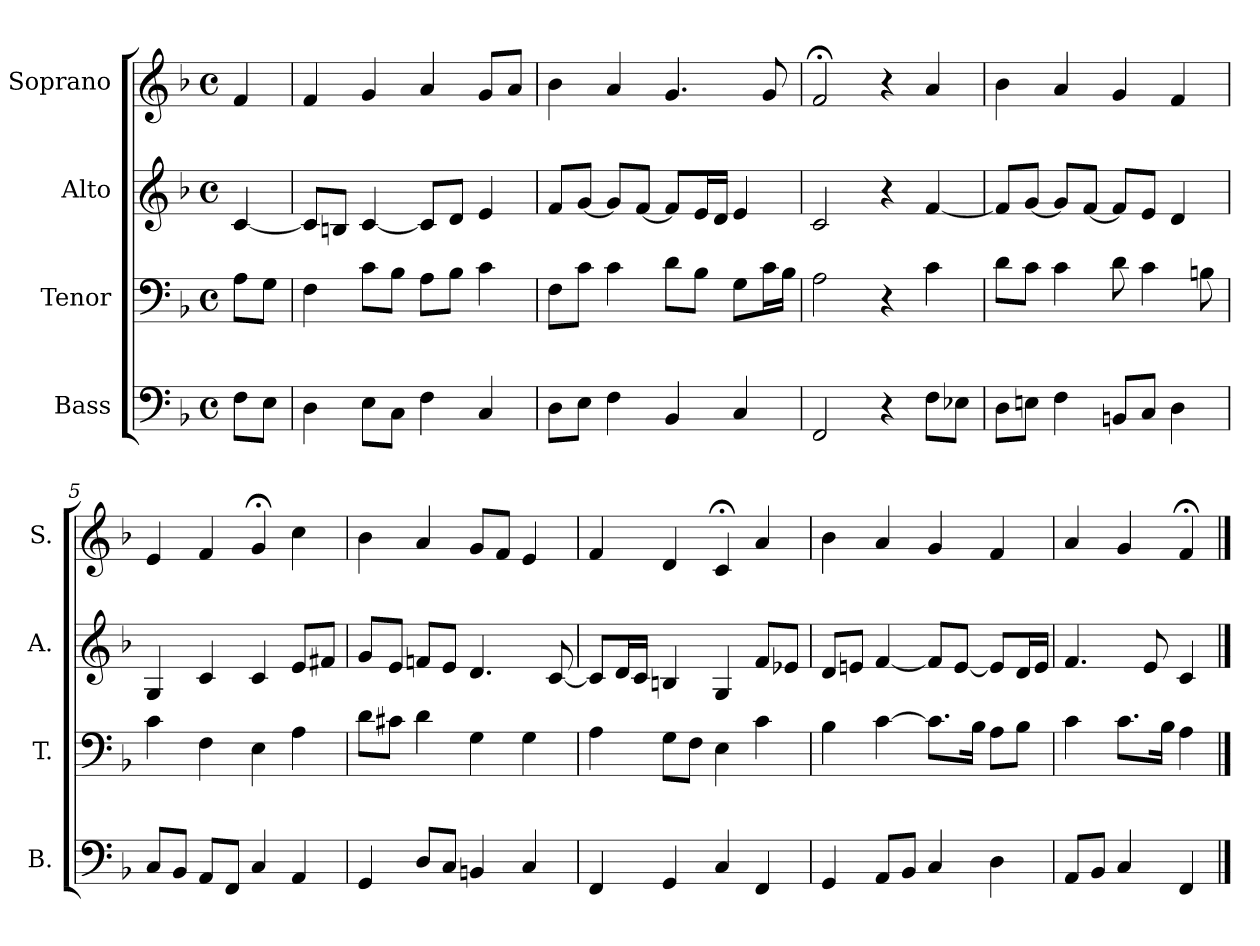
**kern	**kern	**kern	**kern
*part4	*part3	*part2	*part1
*staff4	*staff3	*staff2	*staff1
*I"Bass	*I"Tenor	*I"Alto	*I"Soprano
*I'B.	*I'T.	*I'A.	*I'S.
*clefF4	*clefF4	*clefG2	*clefG2
*k[b-]	*k[b-]	*k[b-]	*k[b-]
*F:	*F:	*F:	*F:
*M4/4	*M4/4	*M4/4	*M4/4
*met(c)	*met(c)	*met(c)	*met(c)
=	=	=	=
8F\L	8A\L	[4c/	4f/
8E\J	8G\J	.	.
=1	=1	=1	=1
4D\	4F\	8c/L]	4f/
.	.	8Bn/J	.
8E\L	8c\L	[4c/	4g/
8C\J	8B-\J	.	.
4F\	8A\L	8c/L]	4a/
.	8B-\J	8d/J	.
4C/	4c\	4e/	8g/L
.	.	.	8a/J
=2	=2	=2	=2
8D\L	8F\L	8f/L	4b-\
8E\J	8c\J	[8g/J	.
4F\	4c\	8g/L]	4a/
.	.	[8f/J	.
4BB-/	8d\L	8f/L]	4.g/
.	8B-\J	16e/L	.
.	.	16d/JJ	.
4C/	8G\L	4e/	.
.	16c\L	.	8g/
.	16B-\JJ	.	.
=3	=3	=3	=3
2FF/	2A\	2c/	2f;</
4r	4r	4r	4r
8F\L	4c\	[4f/	4a/
8E-X\J	.	.	.
!!LO:LB:g=z
=4	=4	=4	=4
8D\L	8d\L	8f/L]	4b-\
8En\J	8c\J	[8g/J	.
4F\	4c\	8g/L]	4a/
.	.	[8f/J	.
8BBn/L	8d\	8f/L]	4g/
8C/J	4c\	8e/J	.
4D\	.	4d/	4f/
.	8Bn\	.	.
=5	=5	=5	=5
8C/L	4c\	4G/	4e/
8BB-/J	.	.	.
8AA/L	4F\	4c/	4f/
8FF/J	.	.	.
4C/	4E\	4c/	4g;</
4AA/	4A\	8e/L	4cc\
.	.	8f#X/J	.
=6	=6	=6	=6
4GG/	8d\L	8g/L	4b-\
.	8c#X\J	8e/J	.
8D/L	4d\	8fn/L	4a/
8C/J	.	8e/J	.
4BBn/	4G\	4.d/	8g/L
.	.	.	8f/J
4C/	4G\	.	4e/
.	.	[8c/	.
!!LO:LB:g=z
=7	=7	=7	=7
4FF/	4A\	8c/L]	4f/
.	.	16d/L	.
.	.	16c/JJ	.
4GG/	8G\L	4Bn/	4d/
.	8F\J	.	.
4C/	4E\	4G/	4c;</
4FF/	4c\	8f/L	4a/
.	.	8e-X/J	.
=8	=8	=8	=8
4GG/	4B-\	8d/L	4b-\
.	.	8en/J	.
8AA/L	[4c\	[4f/	4a/
8BB-/J	.	.	.
4C/	8.c\L]	8f/L]	4g/
.	.	[8e/J	.
.	16B-\Jk	.	.
4D\	8A\L	8e/L]	4f/
.	8B-\J	16d/L	.
.	.	16e/JJ	.
=9	=9	=9	=9
8AA/L	4c\	4.f/	4a/
8BB-/J	.	.	.
4C/	8.c\L	.	4g/
.	.	8e/	.
.	16B-\Jk	.	.
4FF/	4A\	4c/	4f;</
==	==	==	==
*-	*-	*-	*-
